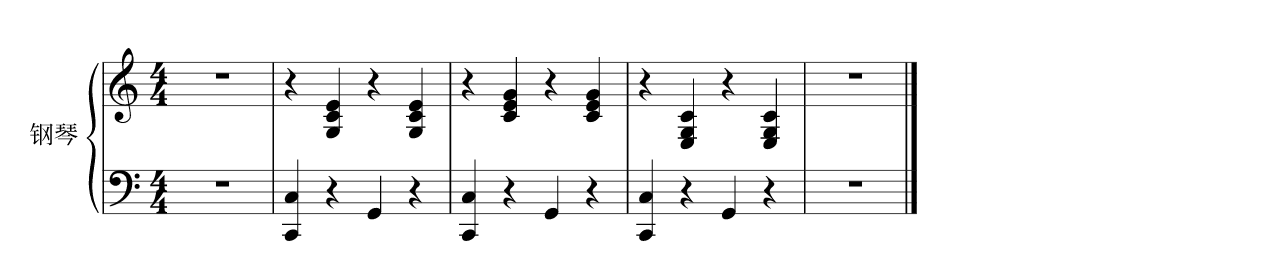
**kern	**kern
*part1	*part1
*staff2	*staff1
*I"钢琴	*
*clefF4	*clefG2
*k[]	*k[]
*M4/4	*M4/4
=1	=1
1r	1r
=2	=2
4CC/ 4C/	4r
4r	4G/ 4c/ 4e/
4GG/	4r
4r	4G/ 4c/ 4e/
=3	=3
4CC/ 4C/	4r
4r	4c/ 4e/ 4g/
4GG/	4r
4r	4c/ 4e/ 4g/
=4	=4
4CC/ 4C/	4r
4r	4E/ 4G/ 4c/
4GG/	4r
4r	4E/ 4G/ 4c/
=5	=5
1r	1r
==	==
*-	*-
